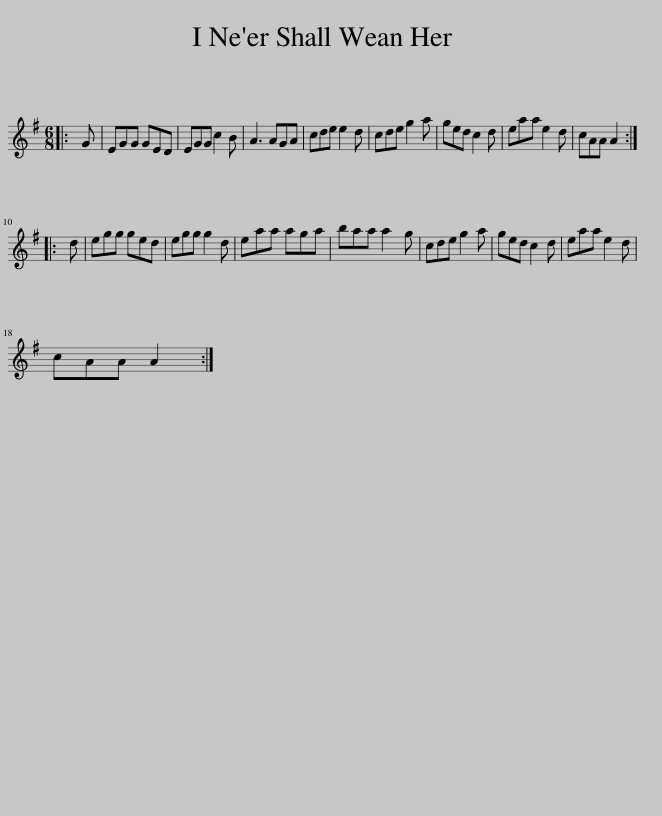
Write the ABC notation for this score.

X:1
L:1/8
M:6/8
I:linebreak $
K:G
V:1 treble
V:1
|: G | EGG GED | EGG c2 B | A3 AGA | cde e2 d | %5
 cde g2 a | ged c2 d | eaa e2 d | cAA A2 ::$ d | %10
 egg ged | egg g2 d | eaa aga | baa a2 g | cde g2 a | %15
 ged c2 d | eaa e2 d |$ cAA A2 :| %18
